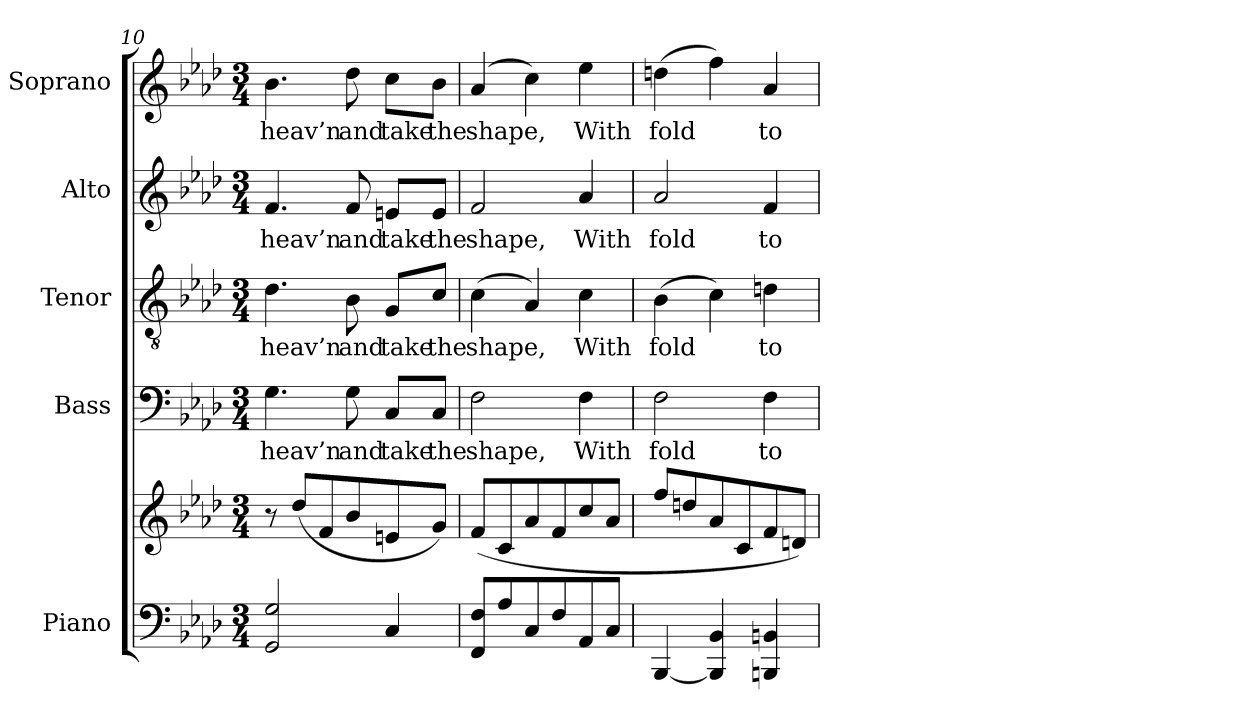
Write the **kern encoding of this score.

**kern	**kern	**kern	**text	**kern	**text	**kern	**text	**kern	**text
*part5	*part5	*part4	*part4	*part3	*part3	*part2	*part2	*part1	*part1
*staff6	*staff5	*staff4	*staff4	*staff3	*staff3	*staff2	*staff2	*staff1	*staff1
*I"Piano	*	*I"Bass	*	*I"Tenor	*	*I"Alto	*	*I"Soprano	*
*I'Pno.	*	*I'B.	*	*I'T.	*	*I'A.	*	*I'S.	*
*clefF4	*clefG2	*clefF4	*	*clefGv2	*	*clefG2	*	*clefG2	*
*k[b-e-a-d-]	*k[b-e-a-d-]	*k[b-e-a-d-]	*	*k[b-e-a-d-]	*	*k[b-e-a-d-]	*	*k[b-e-a-d-]	*
*M3/4	*M3/4	*M3/4	*	*M3/4	*	*M3/4	*	*M3/4	*
=10	=10	=10	=10	=10	=10	=10	=10	=10	=10
2GG/ 2G/	8r	4.G\	heav’n	4.d-\	heav’n	4.f/	heav’n	4.b-\	heav’n
.	(8dd-/L	.	.	.	.	.	.	.	.
.	8f/	.	.	.	.	.	.	.	.
.	8b-/	8G\	and	8B-\	and	8f/	and	8dd-\	and
4C/	8en/	8C/L	take	8G/L	take	8en/L	take	8cc\L	take
.	8g/J)	8C/J	the	8c/J	the	8e/J	the	8b-\J	the
=11	=11	=11	=11	=11	=11	=11	=11	=11	=11
8FF/ 8F/L	(8f/L	2F\	shape,	(4c\	shape,	2f/	shape,	(4a-/	shape,
8A-/	8c/	.	.	.	.	.	.	.	.
8C/	8a-/	.	.	4A-/)	.	.	.	4cc\)	.
8F/	8f/	.	.	.	.	.	.	.	.
8AA-/	8cc/	4F\	With	4c\	With	4a-/	With	4ee-\	With
8C/J	8a-/J	.	.	.	.	.	.	.	.
=12	=12	=12	=12	=12	=12	=12	=12	=12	=12
[4BBB-/	8ff/L	2F\	fold	(4B-\	fold	2a-/	fold	(4ddn\	fold
.	8ddn/	.	.	.	.	.	.	.	.
4BBB-/] 4BB-/	8a-/	.	.	4c\)	.	.	.	4ff\)	.
.	8c/	.	.	.	.	.	.	.	.
4BBBn/ 4BBn/	8f/	4F\	to	4dn\	to	4f/	to	4a-/	to
.	8dn/J)	.	.	.	.	.	.	.	.
=	=	=	=	=	=	=	=	=	=
*-	*-	*-	*-	*-	*-	*-	*-	*-	*-
